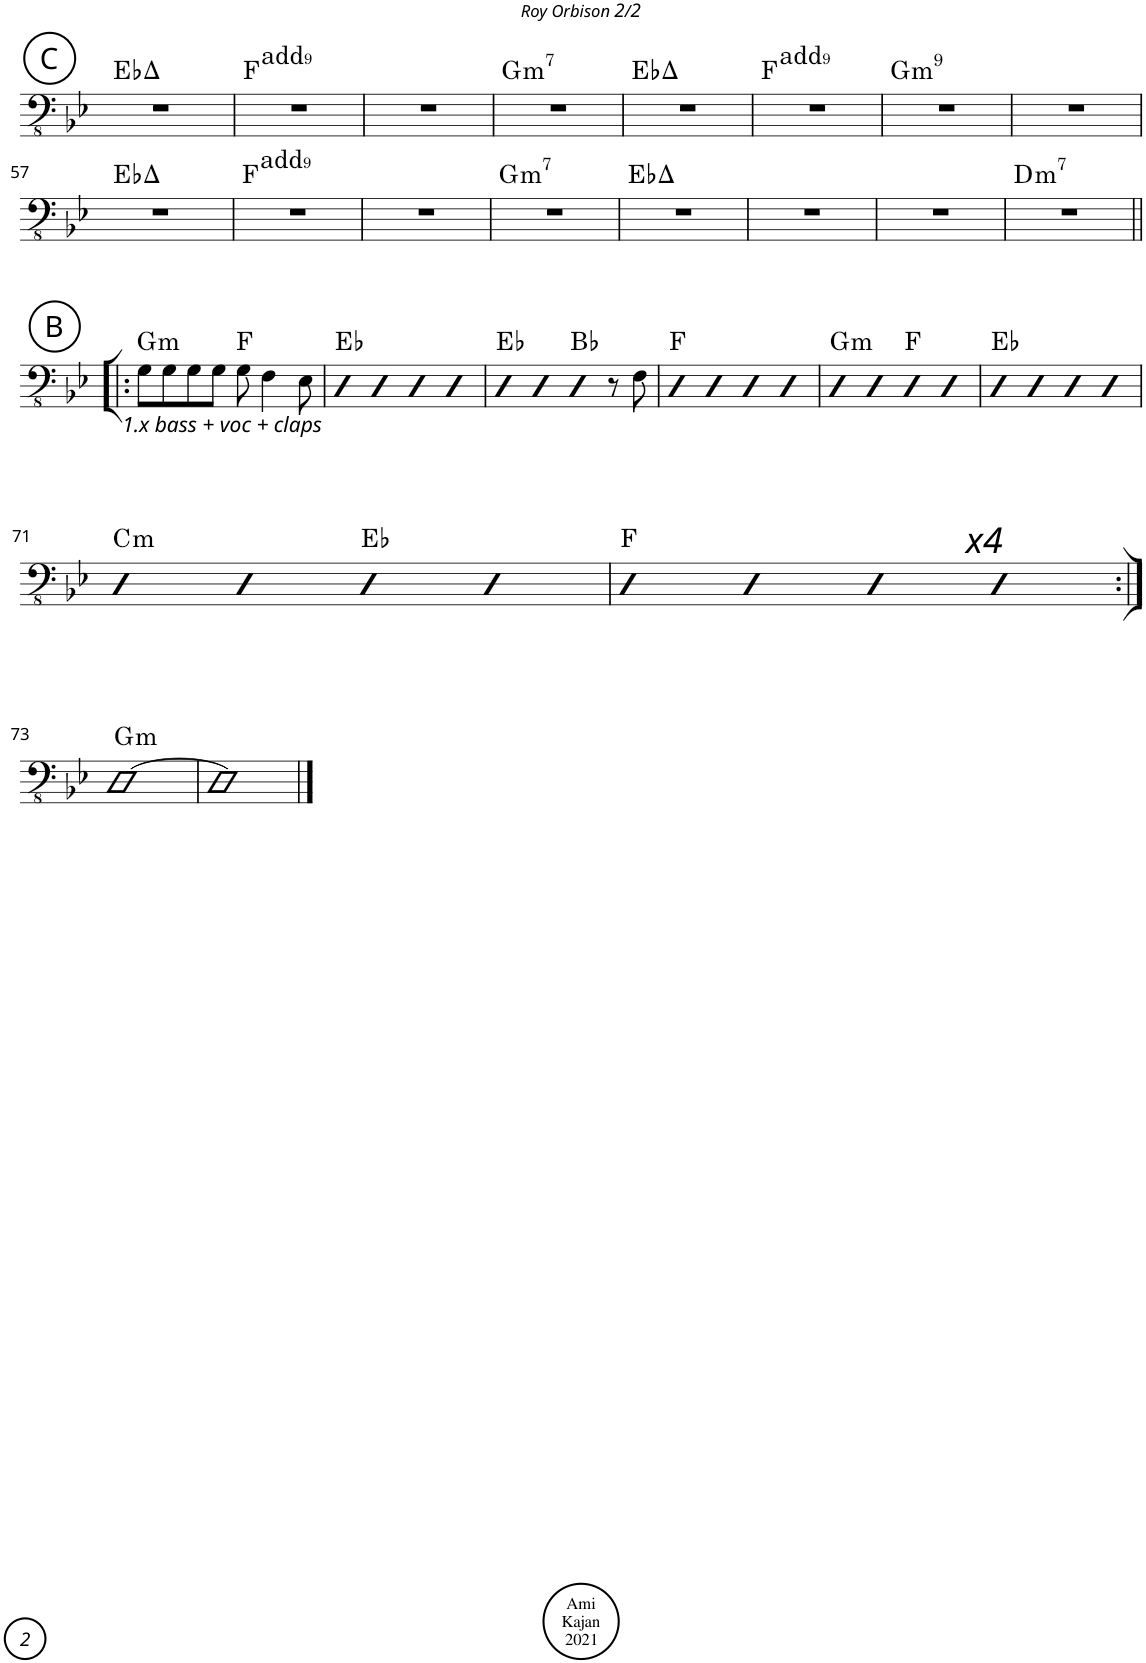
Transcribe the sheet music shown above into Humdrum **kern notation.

**kern	**harte
*part1	*part1
*staff1	*
*I"Acoustic Bass	*
*I'Bass	*
!!LO:PB:g=z
*clefFv4	*
*k[b-e-]	*
*M4/4	*
*met(c)	*
!!LO:REH:place=s1:a:cj:enc=circle:fs=14:t=C
=49	=49
1r	Eb:maj
=50	=50
1r	F:maj(9)
=51	=51
1r	.
=52	=52
!	!LO:H:kt=m7
1r	G:min7
=53	=53
1r	Eb:maj
=54	=54
1r	F:maj(9)
=55	=55
!	!LO:H:kt=m9
1r	G:min9
=56	=56
1r	.
!!LO:LB:g=z
=57	=57
1r	Eb:maj
=58	=58
1r	F:maj(9)
=59	=59
1r	.
=60	=60
!	!LO:H:kt=m7
1r	G:min7
=61	=61
1r	Eb:maj
=62	=62
1r	.
=63	=63
1r	.
=64	=64
!	!LO:H:kt=m7
1r	D:min7
!!LO:LB:g=z
!!LO:REH:place=s1:a:cj:enc=circle:fs=14:t=B
=65!|:	=65!|:
!LO:TX:b:i:t=1.x bass + voc + claps	!LO:H:kt=m
8GG\L	G:min
8GG\	.
8GG\	.
8GG\J	.
8GG\	F:maj
4FF\	.
8EE-\	.
=66	=66
4DD	Eb:maj
4DD	.
4DD	.
4DD	.
=67	=67
4DD	Eb:maj
4DD	.
4DD	Bb:maj
8r	.
8FF\	.
=68	=68
4DD	F:maj
4DD	.
4DD	.
4DD	.
=69	=69
!	!LO:H:kt=m
4DD	G:min
4DD	.
4DD	F:maj
4DD	.
=70	=70
4DD	Eb:maj
4DD	.
4DD	.
4DD	.
!!LO:LB:g=z
=71	=71
!	!LO:H:kt=m
4DD	C:min
4DD	.
4DD	Eb:maj
4DD	.
=72	=72
4DD	F:maj
4DD	.
4DD	.
!LO:TX:a:i:t=x4	!
4DD	.
!!LO:LB:g=z
=73:|!	=73:|!
!	!LO:H:kt=m
[1DD	G:min
=74	=74
1DD]	.
==	==
*-	*-
